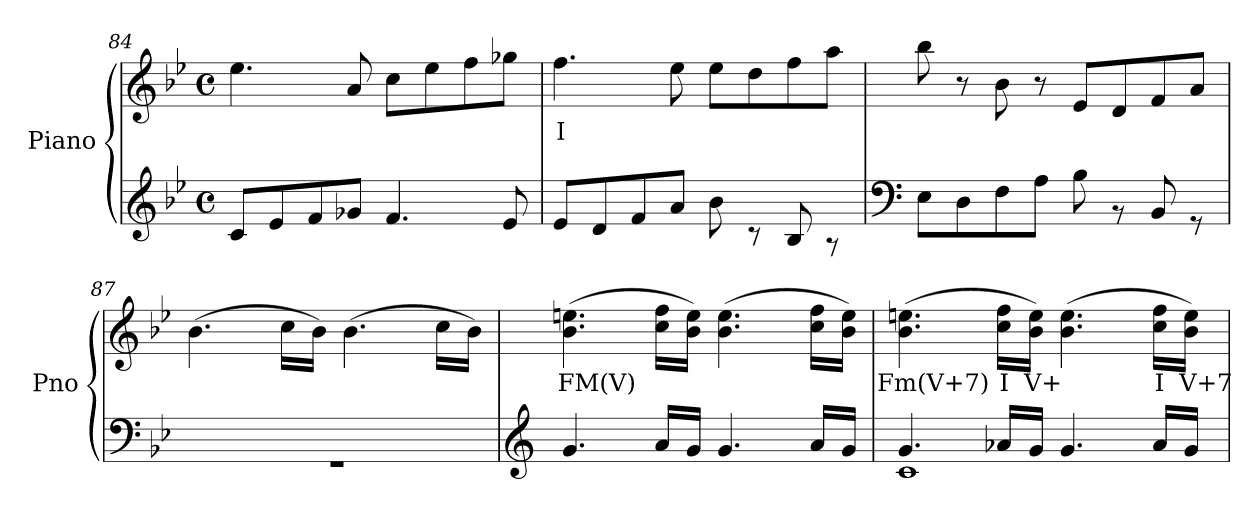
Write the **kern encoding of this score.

**kern	**kern	**text
*part1	*part1	*part1
*staff2	*staff1	*staff1
*I"Piano	*	*
*I'Pno	*	*
!!LO:LB:g=z
*clefG2	*clefG2	*
*k[b-e-]	*k[b-e-]	*
*M4/4	*M4/4	*
*met(c)	*met(c)	*
=84	=84	=84
*^	*	*
1ryy	8c/L	4.ee-\	.
.	8e-/	.	.
.	8f/	.	.
.	8g-X/J	8a/	.
.	4.f/	8cc\L	.
.	.	8ee-\	.
.	.	8ff\	.
.	8e-/	8gg-X\J	.
=85	=85	=85	=85
!	!	!	!LO:LY:b
1ryy	8e-/L	4.ff\	I
.	8d/	.	.
.	8f/	.	.
.	8a/J	8ee-\	.
.	8b-\	8ee-\L	.
.	8r	8dd\	.
.	8B-/	8ff\	.
.	8r	8aa\J	.
=86	=86	=86	=86
*clefF4	*	*	*
1ryy	8E-\L	8bb-\	.
.	8D\	8r	.
.	8F\	8b-\	.
.	8A\J	8r	.
.	8B-\	8e-/L	.
.	8r	8d/	.
.	8BB-/	8f/	.
.	8r	8a/J	.
=87	=87	=87	=87
1ryy	1r	(>4.b-\	.
.	.	16cc\LL	.
.	.	16b-\JJ)	.
.	.	(>4.b-\	.
.	.	16cc\LL	.
.	.	16b-\JJ)	.
=88	=88	=88	=88
*clefG2	*	*	*
!	!	!	!LO:LY:b
1ryy	4.g/	(>4.b-\ 4.een\	FM(V)
.	16a/LL	16cc\ 16ff\LL	.
.	16g/JJ	16b-\ 16ee\JJ)	.
.	4.g/	(>4.b-\ 4.ee\	.
.	16a/LL	16cc\ 16ff\LL	.
.	16g/JJ	16b-\ 16ee\JJ)	.
!!LO:LB:g=z
=89	=89	=89	=89
*	*^	*	*
!	!	!	!	!LO:LY:b
1ryy	4.g/	1c	(>4.b-\ 4.een\	Fm(V+7)
!	!	!	!	!LO:LY:b
.	16a-X/LL	.	16cc\ 16ff\LL	I
!	!	!	!	!LO:LY:b
.	16g/JJ	.	16b-\ 16ee\JJ)	V+
.	4.g/	.	(>4.b-\ 4.ee\	.
!	!	!	!	!LO:LY:b
.	16a-/LL	.	16cc\ 16ff\LL	I
!	!	!	!	!LO:LY:b
.	16g/JJ	.	16b-\ 16ee\JJ)	V+7
*v	*v	*v	*	*
=	=	=
*-	*-	*-
